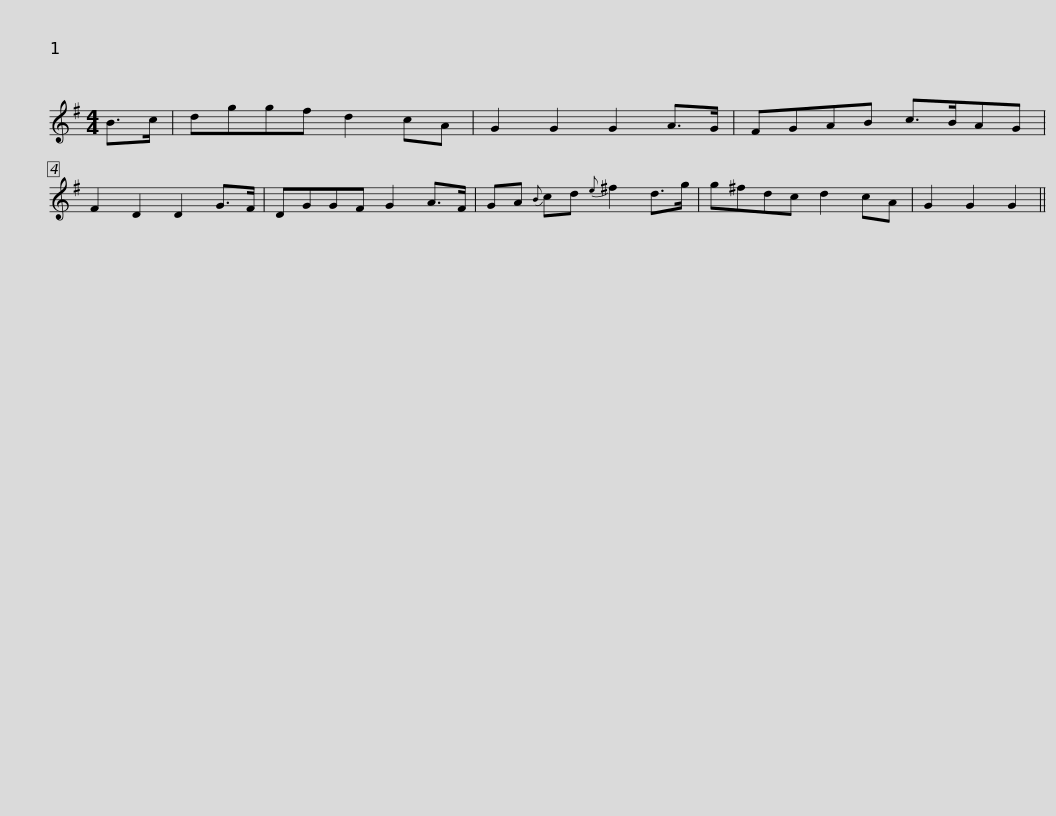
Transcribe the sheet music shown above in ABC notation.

X:1
L:1/8
M:4/4
I:linebreak $
K:G
V:1 treble
V:1
 B>c | dggf d2 cA | G2 G2 G2 A>G | FGAB c>BAG | F2 D2 D2 G>F | %5
 DGGF G2 A>F |$ GA{B} cd{e} ^f2 d>g | g^fdc d2 cA | G2 G2 G2 || %9
